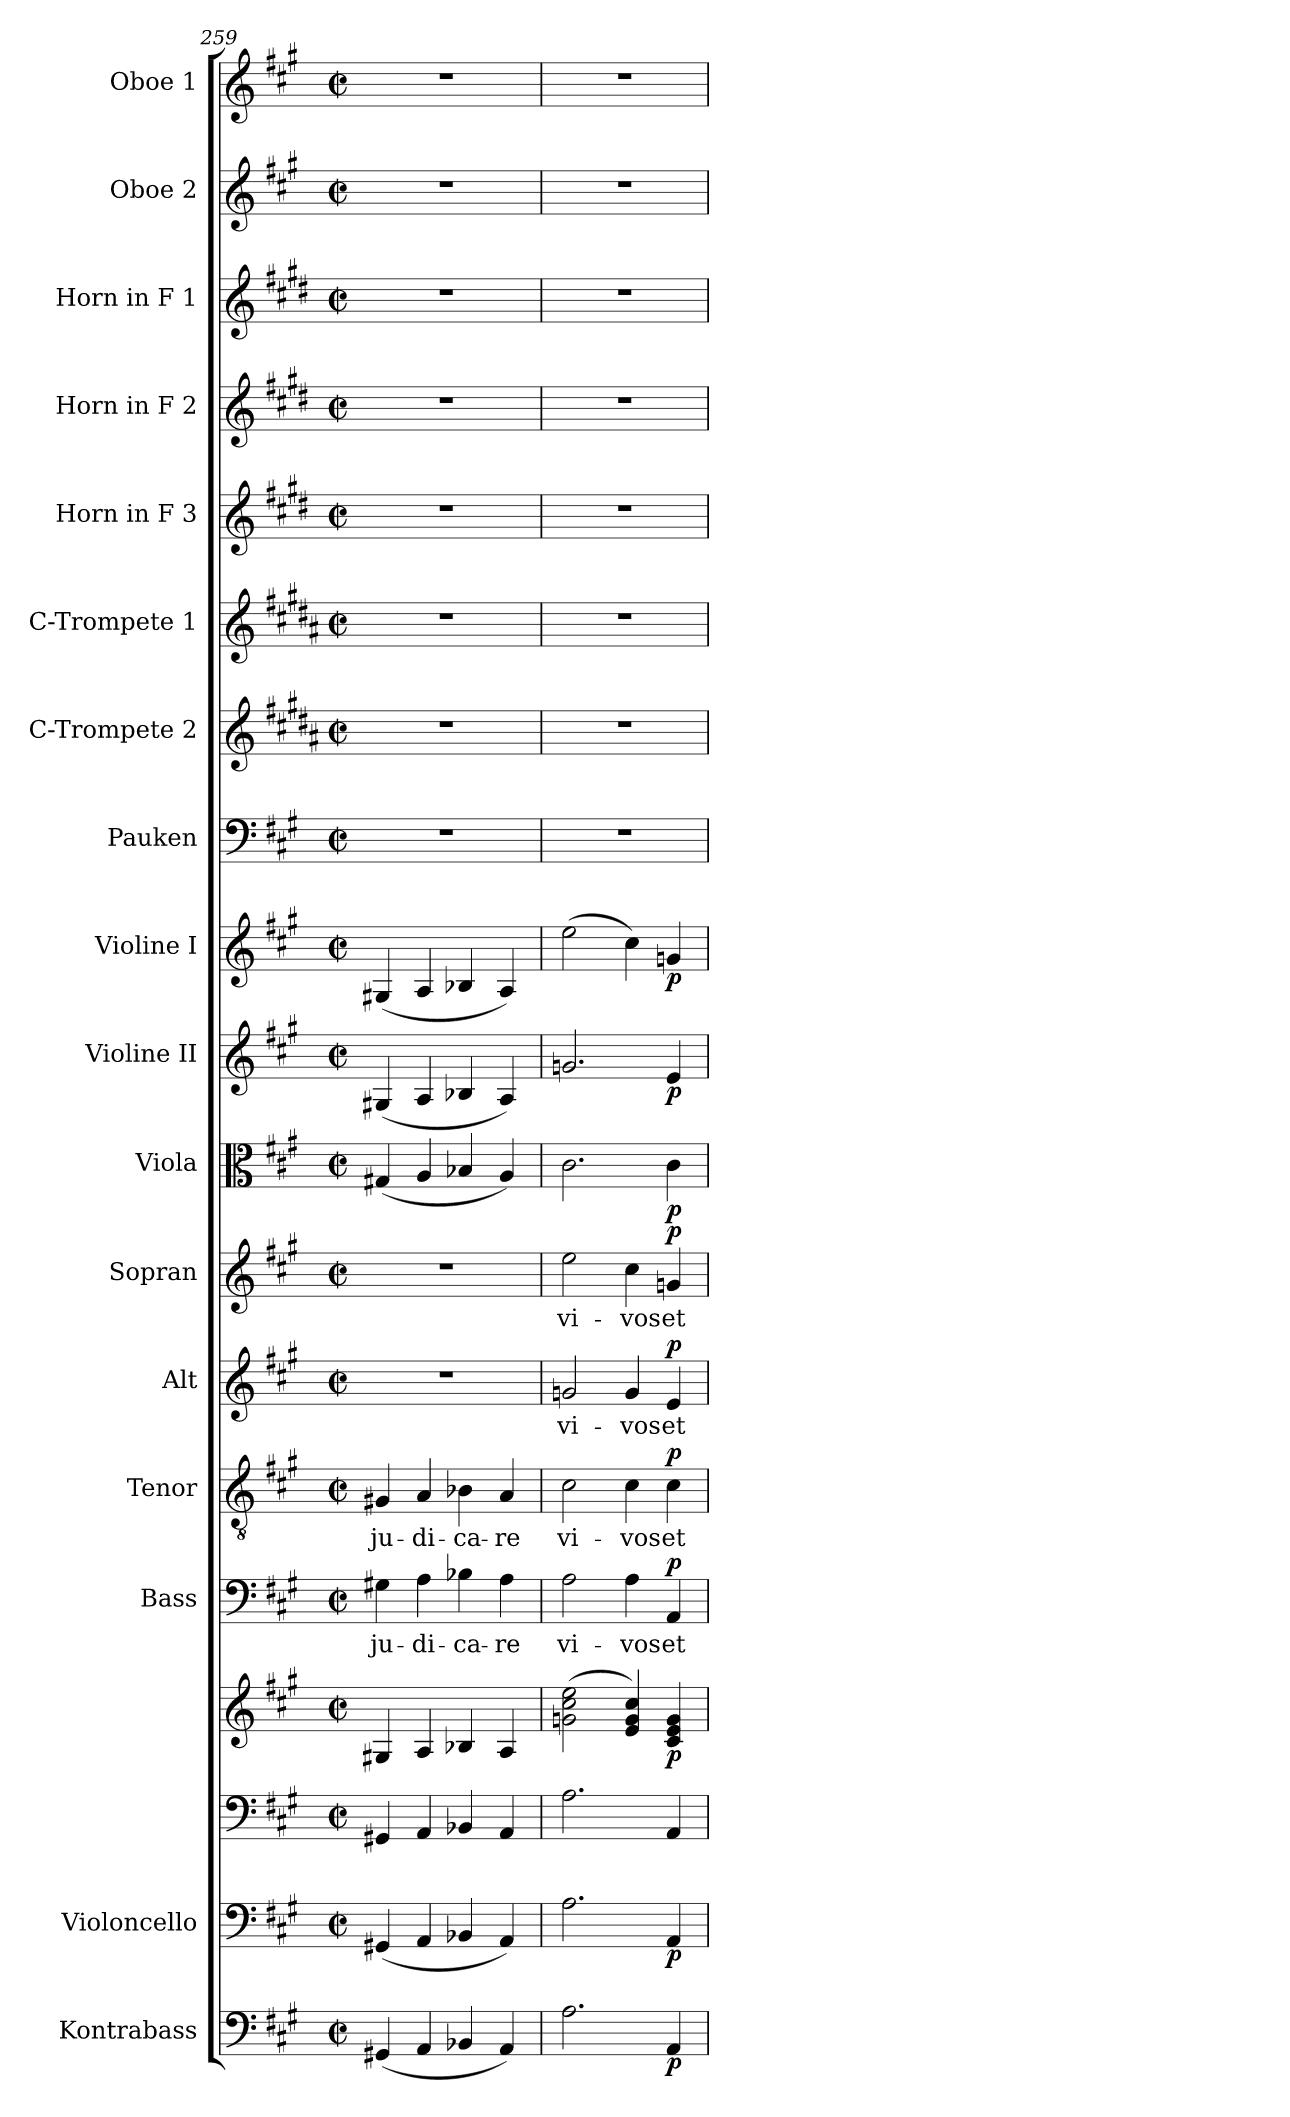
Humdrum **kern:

**kern	**dynam	**kern	**dynam	**kern	**kern	**dynam	**kern	**text	**dynam	**kern	**text	**dynam	**kern	**text	**dynam	**kern	**text	**dynam	**kern	**dynam	**kern	**dynam	**kern	**dynam	**kern	**kern	**kern	**kern	**kern	**kern	**kern	**kern
*part18	*part18	*part17	*part17	*part16	*part16	*part16	*part15	*part15	*part15	*part14	*part14	*part14	*part13	*part13	*part13	*part12	*part12	*part12	*part11	*part11	*part10	*part10	*part9	*part9	*part8	*part7	*part6	*part5	*part4	*part3	*part2	*part1
*staff19	*staff19	*staff18	*staff18	*staff17	*staff16	*staff16/17	*staff15	*staff15	*staff15	*staff14	*staff14	*staff14	*staff13	*staff13	*staff13	*staff12	*staff12	*staff12	*staff11	*staff11	*staff10	*staff10	*staff9	*staff9	*staff8	*staff7	*staff6	*staff5	*staff4	*staff3	*staff2	*staff1
*I"Kontrabass	*	*I"Violoncello	*	*	*	*	*I"Bass	*	*	*I"Tenor	*	*	*I"Alt	*	*	*I"Sopran	*	*	*I"Viola	*	*I"Violine II	*	*I"Violine I	*	*I"Pauken	*I"C-Trompete 2	*I"C-Trompete 1	*I"Horn in F 3	*I"Horn in F 2	*I"Horn in F 1	*I"Oboe 2	*I"Oboe 1
*I'Kb.	*	*I'Vc.	*	*	*	*	*I'B.	*	*	*I'T.	*	*	*I'A.	*	*	*I'S.	*	*	*I'Vla.	*	*I'Vl. II	*	*I'Vl. I	*	*I'Pk.	*I'C Trp. 2	*I'C Trp. 1	*	*	*	*I'Ob. 2	*I'Ob. 1
*clefF4	*	*clefF4	*	*clefF4	*clefG2	*	*clefF4	*	*	*clefGv2	*	*	*clefG2	*	*	*clefG2	*	*	*clefC3	*	*clefG2	*	*clefG2	*	*clefF4	*clefG2	*clefG2	*clefG2	*clefG2	*clefG2	*clefG2	*clefG2
*ITrd7c12	*	*	*	*	*	*	*	*	*	*	*	*	*	*	*	*	*	*	*	*	*	*	*	*	*	*ITrd1c2	*ITrd1c2	*ITrd4c7	*ITrd4c7	*ITrd4c7	*	*
*k[f#c#g#]	*	*k[f#c#g#]	*	*k[f#c#g#]	*k[f#c#g#]	*	*k[f#c#g#]	*	*	*k[f#c#g#]	*	*	*k[f#c#g#]	*	*	*k[f#c#g#]	*	*	*k[f#c#g#]	*	*k[f#c#g#]	*	*k[f#c#g#]	*	*k[f#c#g#]	*k[f#c#g#]	*k[f#c#g#]	*k[f#c#g#]	*k[f#c#g#]	*k[f#c#g#]	*k[f#c#g#]	*k[f#c#g#]
*A:	*	*A:	*	*A:	*A:	*	*A:	*	*	*A:	*	*	*A:	*	*	*A:	*	*	*A:	*	*A:	*	*A:	*	*A:	*A:	*A:	*A:	*A:	*A:	*A:	*A:
*M2/2	*	*M2/2	*	*M2/2	*M2/2	*	*M2/2	*	*	*M2/2	*	*	*M2/2	*	*	*M2/2	*	*	*M2/2	*	*M2/2	*	*M2/2	*	*M2/2	*M2/2	*M2/2	*M2/2	*M2/2	*M2/2	*M2/2	*M2/2
*met(c|)	*	*met(c|)	*	*met(c|)	*met(c|)	*	*met(c|)	*	*	*met(c|)	*	*	*met(c|)	*	*	*met(c|)	*	*	*met(c|)	*	*met(c|)	*	*met(c|)	*	*met(c|)	*met(c|)	*met(c|)	*met(c|)	*met(c|)	*met(c|)	*met(c|)	*met(c|)
=259	=259	=259	=259	=259	=259	=259	=259	=259	=259	=259	=259	=259	=259	=259	=259	=259	=259	=259	=259	=259	=259	=259	=259	=259	=259	=259	=259	=259	=259	=259	=259	=259
!	!	!	!	!	!	!	!	!LO:LY:b	!	!	!LO:LY:b	!	!	!	!	!	!	!	!	!	!	!	!	!	!	!	!	!	!	!	!	!
(<4GGG#X/	.	(<4GG#X/	.	4GG#X/	4G#X/	.	4G#X\	ju-	.	4G#X/	ju-	.	1r	.	.	1r	.	.	(<4G#X/	.	(<4G#X/	.	(<4G#X/	.	1r	1r	1r	1r	1r	1r	1r	1r
!	!	!	!	!	!	!	!	!LO:LY:b	!	!	!LO:LY:b	!	!	!	!	!	!	!	!	!	!	!	!	!	!	!	!	!	!	!	!	!
4AAA/	.	4AA/	.	4AA/	4A/	.	4A\	-di-	.	4A/	-di-	.	.	.	.	.	.	.	4A/	.	4A/	.	4A/	.	.	.	.	.	.	.	.	.
!	!	!	!	!	!	!	!	!LO:LY:b	!	!	!LO:LY:b	!	!	!	!	!	!	!	!	!	!	!	!	!	!	!	!	!	!	!	!	!
4BBB-X/	.	4BB-X/	.	4BB-X/	4B-X/	.	4B-X\	-ca-	.	4B-X\	-ca-	.	.	.	.	.	.	.	4B-X/	.	4B-X/	.	4B-X/	.	.	.	.	.	.	.	.	.
!	!	!	!	!	!	!	!	!LO:LY:b	!	!	!LO:LY:b	!	!	!	!	!	!	!	!	!	!	!	!	!	!	!	!	!	!	!	!	!
4AAA/)	.	4AA/)	.	4AA/	4A/	.	4A\	-re	.	4A/	-re	.	.	.	.	.	.	.	4A/)	.	4A/)	.	4A/)	.	.	.	.	.	.	.	.	.
=260	=260	=260	=260	=260	=260	=260	=260	=260	=260	=260	=260	=260	=260	=260	=260	=260	=260	=260	=260	=260	=260	=260	=260	=260	=260	=260	=260	=260	=260	=260	=260	=260
!	!	!	!	!	!	!	!	!LO:LY:b	!	!	!LO:LY:b	!	!	!LO:LY:b	!	!	!LO:LY:b	!	!	!	!	!	!	!	!	!	!	!	!	!	!	!
2.AA\	.	2.A\	.	2.A\	(>2gn\ 2cc#\ 2ee\	.	2A\	vi-	.	2c#\	vi-	.	2gn/	vi-	.	2ee\	vi-	.	2.c#\	.	2.gn/	.	(>2ee\	.	1r	1r	1r	1r	1r	1r	1r	1r
!	!	!	!	!	!	!	!	!LO:LY:b	!	!	!LO:LY:b	!	!	!LO:LY:b	!	!	!LO:LY:b	!	!	!	!	!	!	!	!	!	!	!	!	!	!	!
.	.	.	.	.	4e/ 4g/ 4cc#/)	.	4A\	-vos	.	4c#\	-vos	.	4g/	-vos	.	4cc#\	-vos	.	.	.	.	.	4cc#\)	.	.	.	.	.	.	.	.	.
!	!LO:DY:b	!	!LO:DY:b	!	!	!LO:DY:b	!	!LO:LY:b	!LO:DY:a	!	!LO:LY:b	!LO:DY:a	!	!LO:LY:b	!LO:DY:a	!	!LO:LY:b	!LO:DY:a	!	!LO:DY:b	!	!LO:DY:b	!	!LO:DY:b	!	!	!	!	!	!	!	!
4AAA/	p	4AA/	p	4AA/	4c#/ 4e/ 4g/	p	4AA/	et	p	4c#\	et	p	4e/	et	p	4gn/	et	p	4c#\	p	4e/	p	4gn/	p	.	.	.	.	.	.	.	.
=	=	=	=	=	=	=	=	=	=	=	=	=	=	=	=	=	=	=	=	=	=	=	=	=	=	=	=	=	=	=	=	=
*-	*-	*-	*-	*-	*-	*-	*-	*-	*-	*-	*-	*-	*-	*-	*-	*-	*-	*-	*-	*-	*-	*-	*-	*-	*-	*-	*-	*-	*-	*-	*-	*-
